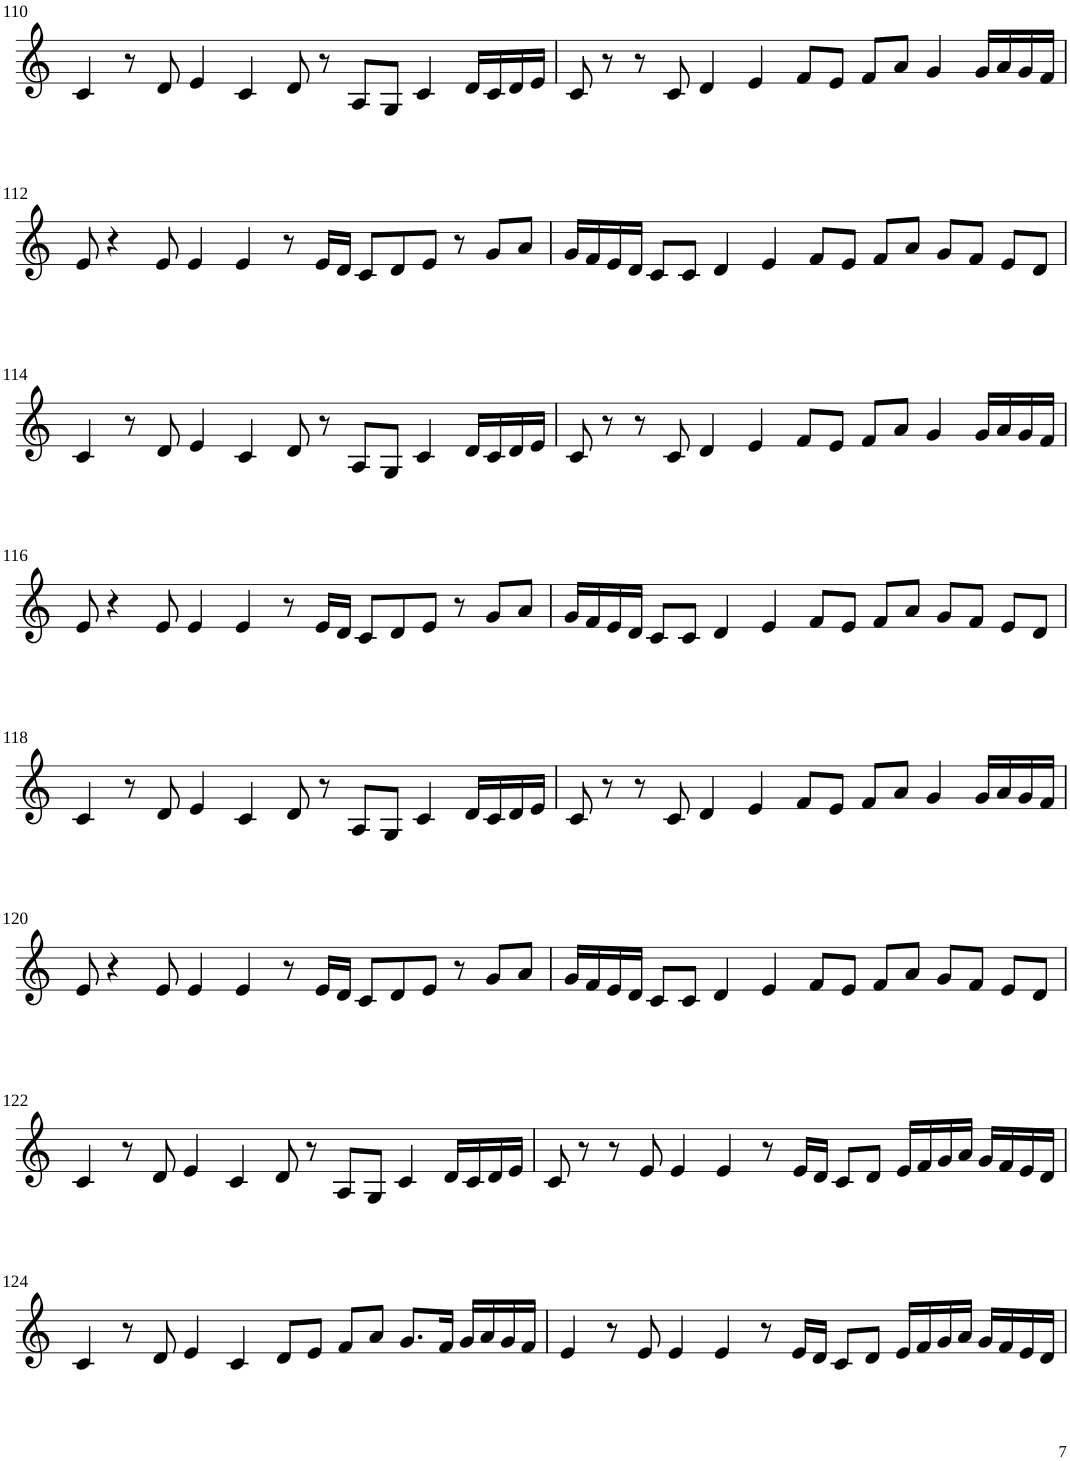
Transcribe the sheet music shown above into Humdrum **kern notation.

**kern
*part1
*staff1
*I"Violin
!!LO:PB:g=z
*clefG2
*k[]
*M8/4
=110
4c/
8r
8d/
4e/
4c/
8d/
8r
8A/L
8G/J
4c/
16d/LL
16c/
16d/
16e/JJ
=111
8c/
8r
8r
8c/
4d/
4e/
8f/L
8e/J
8f/L
8a/J
4g/
16g/LL
16a/
16g/
16f/JJ
!!LO:LB:g=z
=112
8e/
4r
8e/
4e/
4e/
8r
16e/LL
16d/JJ
8c/L
8d/
8e/J
8r
8g/L
8a/J
=113
16g/LL
16f/
16e/
16d/JJ
8c/L
8c/J
4d/
4e/
8f/L
8e/J
8f/L
8a/J
8g/L
8f/J
8e/L
8d/J
!!LO:LB:g=z
=114
4c/
8r
8d/
4e/
4c/
8d/
8r
8A/L
8G/J
4c/
16d/LL
16c/
16d/
16e/JJ
=115
8c/
8r
8r
8c/
4d/
4e/
8f/L
8e/J
8f/L
8a/J
4g/
16g/LL
16a/
16g/
16f/JJ
!!LO:LB:g=z
=116
8e/
4r
8e/
4e/
4e/
8r
16e/LL
16d/JJ
8c/L
8d/
8e/J
8r
8g/L
8a/J
=117
16g/LL
16f/
16e/
16d/JJ
8c/L
8c/J
4d/
4e/
8f/L
8e/J
8f/L
8a/J
8g/L
8f/J
8e/L
8d/J
!!LO:LB:g=z
=118
4c/
8r
8d/
4e/
4c/
8d/
8r
8A/L
8G/J
4c/
16d/LL
16c/
16d/
16e/JJ
=119
8c/
8r
8r
8c/
4d/
4e/
8f/L
8e/J
8f/L
8a/J
4g/
16g/LL
16a/
16g/
16f/JJ
!!LO:LB:g=z
=120
8e/
4r
8e/
4e/
4e/
8r
16e/LL
16d/JJ
8c/L
8d/
8e/J
8r
8g/L
8a/J
=121
16g/LL
16f/
16e/
16d/JJ
8c/L
8c/J
4d/
4e/
8f/L
8e/J
8f/L
8a/J
8g/L
8f/J
8e/L
8d/J
!!LO:LB:g=z
=122
4c/
8r
8d/
4e/
4c/
8d/
8r
8A/L
8G/J
4c/
16d/LL
16c/
16d/
16e/JJ
=123
8c/
8r
8r
8e/
4e/
4e/
8r
16e/LL
16d/JJ
8c/L
8d/J
16e/LL
16f/
16g/
16a/JJ
16g/LL
16f/
16e/
16d/JJ
!!LO:LB:g=z
=124
4c/
8r
8d/
4e/
4c/
8d/L
8e/J
8f/L
8a/J
8.g/L
16f/Jk
16g/LL
16a/
16g/
16f/JJ
=125
4e/
8r
8e/
4e/
4e/
8r
16e/LL
16d/JJ
8c/L
8d/J
16e/LL
16f/
16g/
16a/JJ
16g/LL
16f/
16e/
16d/JJ
=
*-
